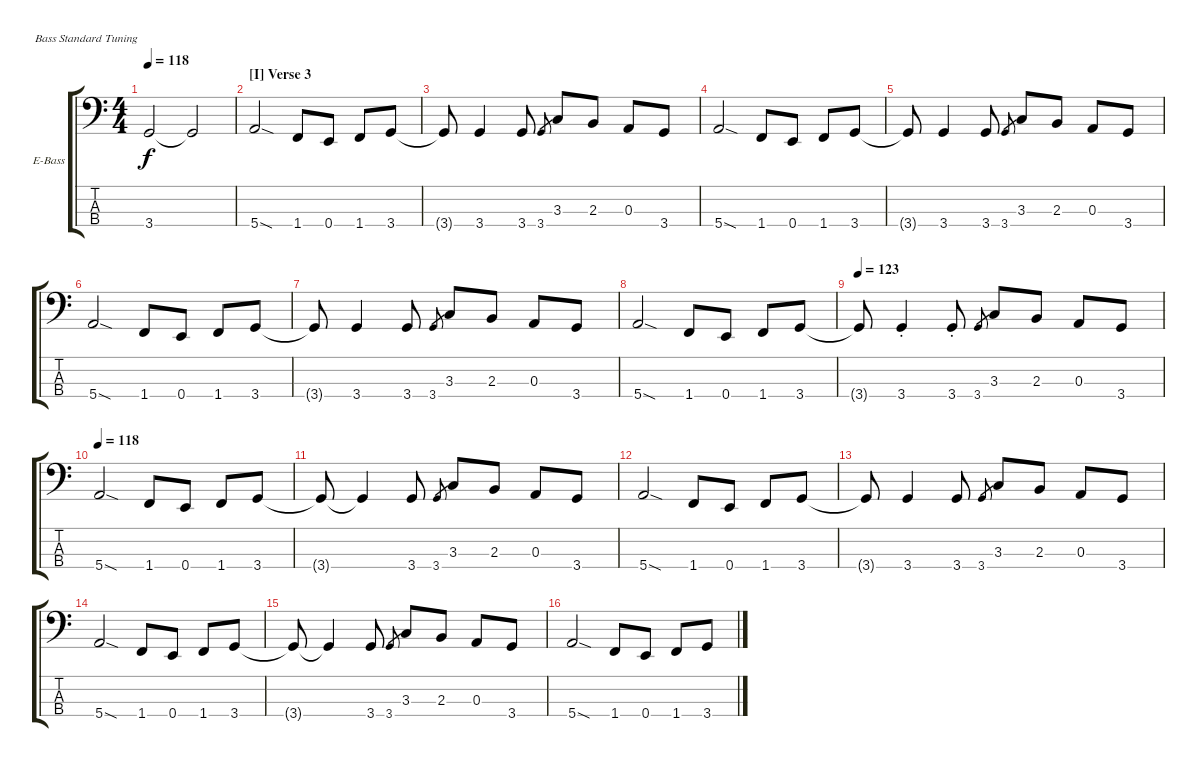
\bracketExtendMode groupsimilarinstruments
\firstSystemTrackNameOrientation horizontal
\otherSystemsTrackNameOrientation horizontal
\track ("Jimmy Bain" "E-Bass") {instrument electricbasspick}
\staff {score tabs}
\tuning (G2 D2 A1 E1)
\ts (4 4)
\tempo 118
\clef f4
\ks c
3.4{t}.2{dy f} 3.4{t}.2 |
\section ("I" "Verse 3")
5.4{sod}.2 1.4.8 0.4.8 1.4.8 3.4.8 |
3.4{t}.8 3.4.4 3.4.8 3.4.8{gr} 3.3.8 2.3.8 0.3.8 3.4.8 |
5.4{sod}.2 1.4.8 0.4.8 1.4.8 3.4.8 |
3.4{t}.8 3.4.4 3.4.8 3.4.8{gr} 3.3.8 2.3.8 0.3.8 3.4.8 |
5.4{sod}.2 1.4.8 0.4.8 1.4.8 3.4.8 |
3.4{t}.8 3.4.4 3.4.8 3.4.8{gr} 3.3.8 2.3.8 0.3.8 3.4.8 |
5.4{sod}.2 1.4.8 0.4.8 1.4.8 3.4.8 |
\tempo 123
3.4{t}.8 3.4{st}.4 3.4{st}.8 3.4.8{gr} 3.3.8 2.3.8 0.3.8 3.4.8 |
\tempo 118
5.4{sod}.2 1.4.8 0.4.8 1.4.8 3.4.8 |
3.4{t}.8 3.4{t}.4 3.4.8 3.4.8{gr} 3.3.8 2.3.8 0.3.8 3.4.8 |
5.4{sod}.2 1.4.8 0.4.8 1.4.8 3.4.8 |
3.4{t}.8 3.4.4 3.4.8 3.4.8{gr} 3.3.8 2.3.8 0.3.8 3.4.8 |
5.4{sod}.2 1.4.8 0.4.8 1.4.8 3.4.8 |
3.4{t}.8 3.4{t}.4 3.4.8 3.4.8{gr} 3.3.8 2.3.8 0.3.8 3.4.8 |
5.4{sod}.2 1.4.8 0.4.8 1.4.8 3.4.8
